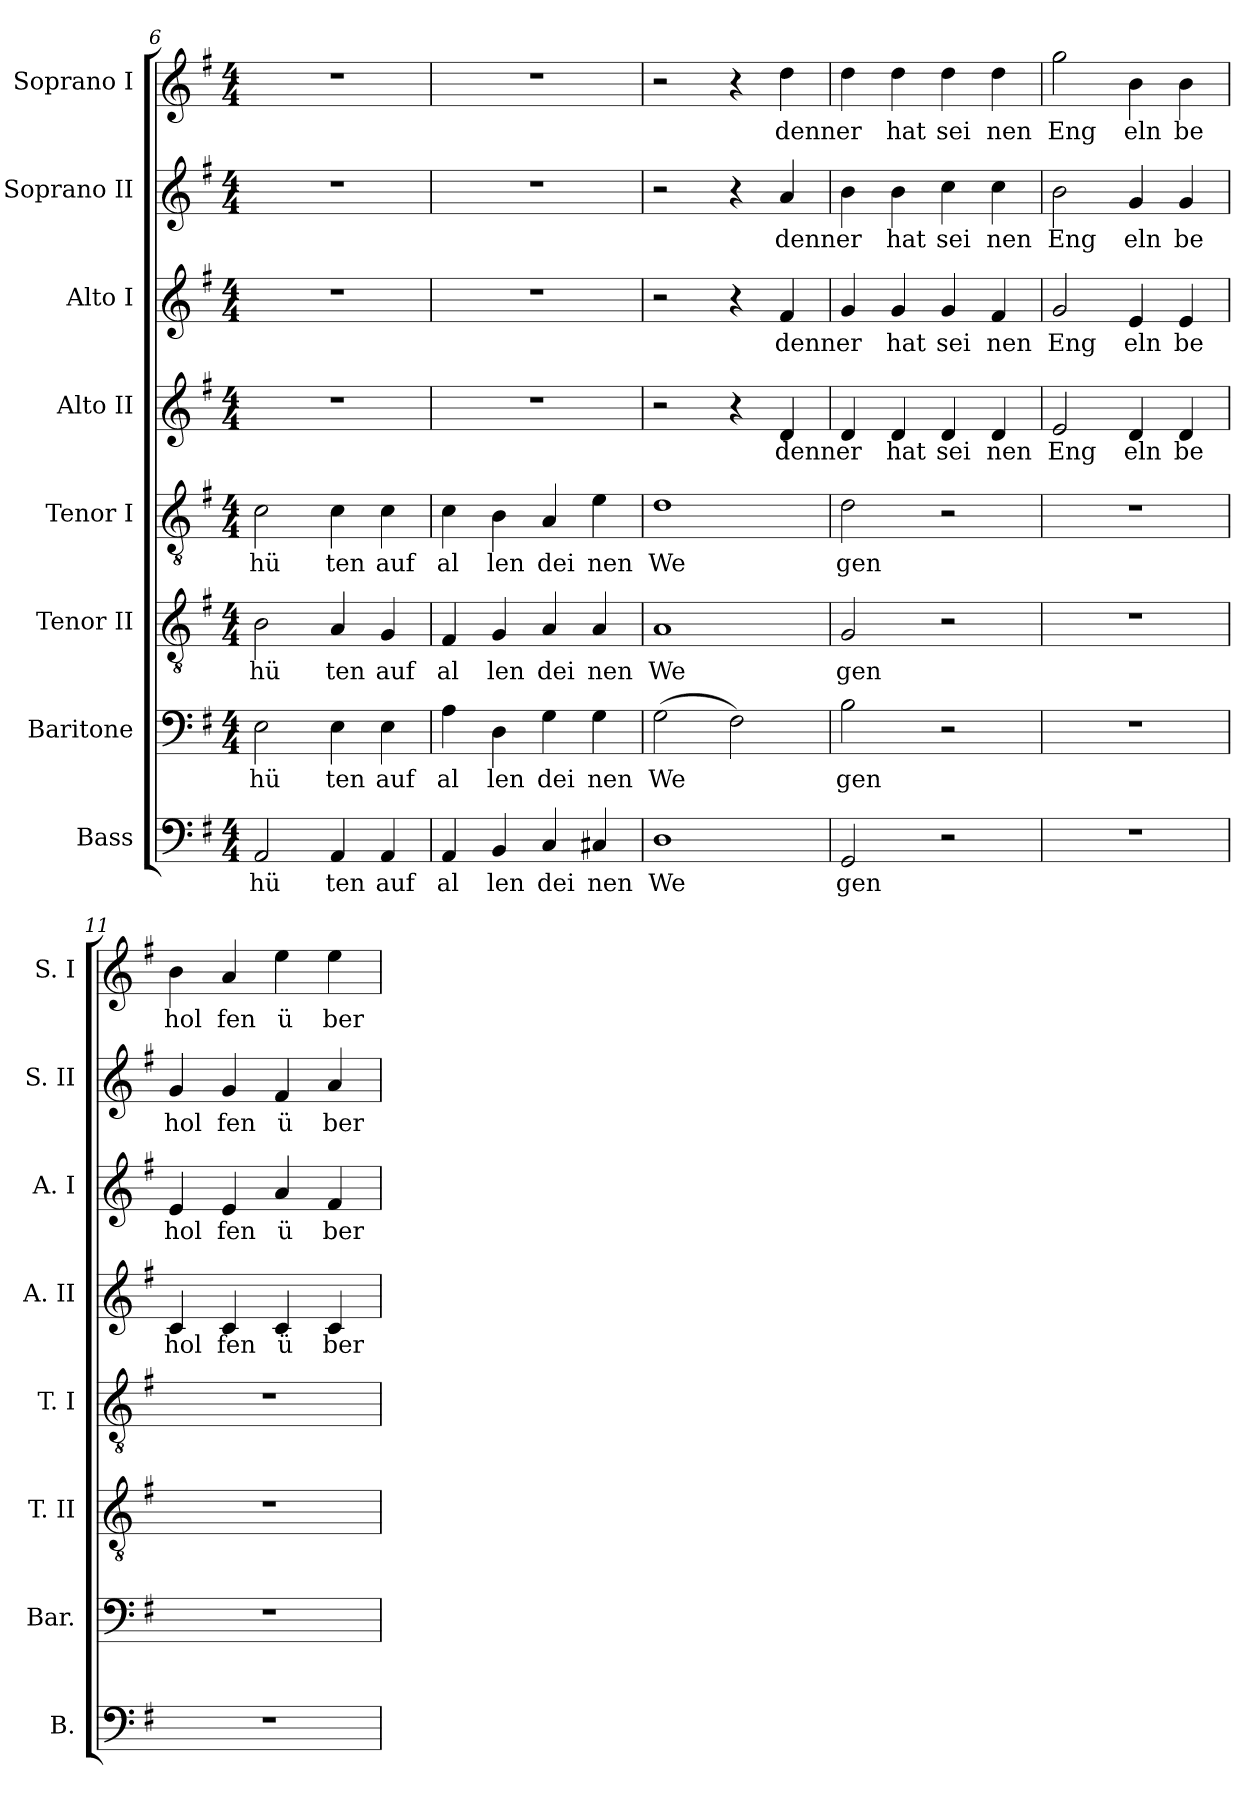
**kern	**text	**kern	**text	**kern	**text	**kern	**text	**kern	**text	**kern	**text	**kern	**text	**kern	**text
*part8	*part8	*part7	*part7	*part6	*part6	*part5	*part5	*part4	*part4	*part3	*part3	*part2	*part2	*part1	*part1
*staff8	*staff8	*staff7	*staff7	*staff6	*staff6	*staff5	*staff5	*staff4	*staff4	*staff3	*staff3	*staff2	*staff2	*staff1	*staff1
*I"Bass	*	*I"Baritone	*	*I"Tenor II	*	*I"Tenor I	*	*I"Alto II	*	*I"Alto I	*	*I"Soprano II	*	*I"Soprano I	*
*I'B.	*	*I'Bar.	*	*I'T. II	*	*I'T. I	*	*I'A. II	*	*I'A. I	*	*I'S. II	*	*I'S. I	*
!!LO:PB:g=z
*clefF4	*	*clefF4	*	*clefGv2	*	*clefGv2	*	*clefG2	*	*clefG2	*	*clefG2	*	*clefG2	*
*k[f#]	*	*k[f#]	*	*k[f#]	*	*k[f#]	*	*k[f#]	*	*k[f#]	*	*k[f#]	*	*k[f#]	*
*M4/4	*	*M4/4	*	*M4/4	*	*M4/4	*	*M4/4	*	*M4/4	*	*M4/4	*	*M4/4	*
=6	=6	=6	=6	=6	=6	=6	=6	=6	=6	=6	=6	=6	=6	=6	=6
2AA/	hü	2E\	hü	2B\	hü	2c\	hü	1r	.	1r	.	1r	.	1r	.
4AA/	ten	4E\	ten	4A/	ten	4c\	ten	.	.	.	.	.	.	.	.
4AA/	auf	4E\	auf	4G/	auf	4c\	auf	.	.	.	.	.	.	.	.
=7	=7	=7	=7	=7	=7	=7	=7	=7	=7	=7	=7	=7	=7	=7	=7
4AA/	al	4A\	al	4F#/	al	4c\	al	1r	.	1r	.	1r	.	1r	.
4BB/	len	4D\	len	4G/	len	4B\	len	.	.	.	.	.	.	.	.
4C/	dei	4G\	dei	4A/	dei	4A/	dei	.	.	.	.	.	.	.	.
4C#X/	nen	4G\	nen	4A/	nen	4e\	nen	.	.	.	.	.	.	.	.
=8	=8	=8	=8	=8	=8	=8	=8	=8	=8	=8	=8	=8	=8	=8	=8
1D	We	(2G\	We	1A	We	1d	We	2r	.	2r	.	2r	.	2r	.
.	.	2F#\)	.	.	.	.	.	4r	.	4r	.	4r	.	4r	.
.	.	.	.	.	.	.	.	4d/	denn	4f#/	denn	4a/	denn	4dd\	denn
=9	=9	=9	=9	=9	=9	=9	=9	=9	=9	=9	=9	=9	=9	=9	=9
2GG/	gen	2B\	gen	2G/	gen	2d\	gen	4d/	er	4g/	er	4b\	er	4dd\	er
.	.	.	.	.	.	.	.	4d/	hat	4g/	hat	4b\	hat	4dd\	hat
2r	.	2r	.	2r	.	2r	.	4d/	sei	4g/	sei	4cc\	sei	4dd\	sei
.	.	.	.	.	.	.	.	4d/	nen	4f#/	nen	4cc\	nen	4dd\	nen
=10	=10	=10	=10	=10	=10	=10	=10	=10	=10	=10	=10	=10	=10	=10	=10
1r	.	1r	.	1r	.	1r	.	2e/	Eng	2g/	Eng	2b\	Eng	2gg\	Eng
.	.	.	.	.	.	.	.	4d/	eln	4e/	eln	4g/	eln	4b\	eln
.	.	.	.	.	.	.	.	4d/	be	4e/	be	4g/	be	4b\	be
=11	=11	=11	=11	=11	=11	=11	=11	=11	=11	=11	=11	=11	=11	=11	=11
1r	.	1r	.	1r	.	1r	.	4c/	hol	4e/	hol	4g/	hol	4b\	hol
.	.	.	.	.	.	.	.	4c/	fen	4e/	fen	4g/	fen	4a/	fen
.	.	.	.	.	.	.	.	4c/	ü	4a/	ü	4f#/	ü	4ee\	ü
.	.	.	.	.	.	.	.	4c/	ber	4f#/	ber	4a/	ber	4ee\	ber
=	=	=	=	=	=	=	=	=	=	=	=	=	=	=	=
*-	*-	*-	*-	*-	*-	*-	*-	*-	*-	*-	*-	*-	*-	*-	*-
